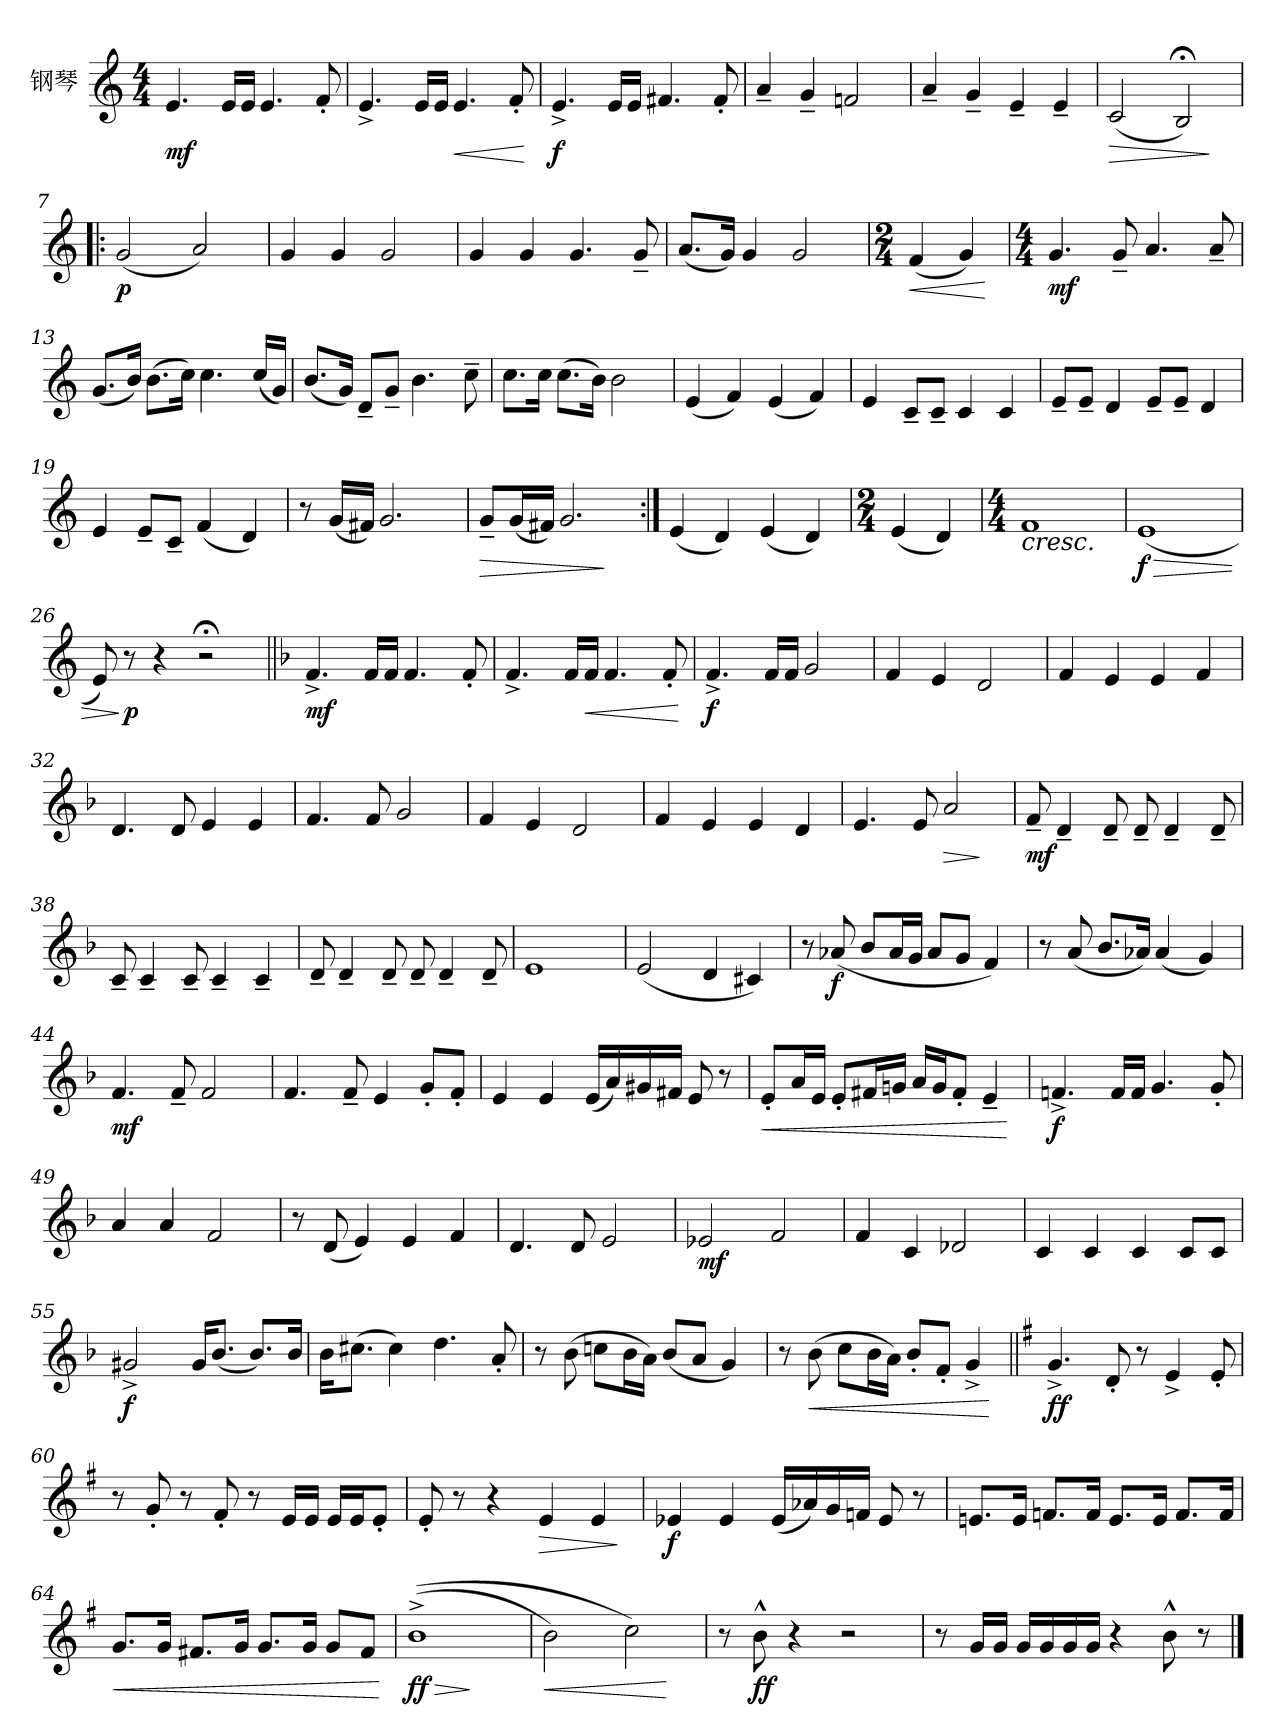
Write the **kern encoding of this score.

**kern	**dynam
*part1	*part1
*staff1	*staff1
*I"钢琴	*
*clefG2	*
*k[]	*
*M4/4	*
=1	=1
!	!LO:DY:b
4.e/	mf
16e/LL	.
16e/JJ	.
4.e/	.
8f'/	.
=2	=2
4.e^/	.
16e/LL	.
16e/JJ	.
!	!LO:HP:b
4.e/	<
8f'/	.
.	[
=3	=3
!	!LO:DY:b
4.e^/	f
16e/LL	.
16e/JJ	.
4.f#X/	.
8f#'/	.
=4	=4
4a~/	.
4g~/	.
2fn/	.
!!LO:LB:g=z
=5	=5
4a~/	.
4g~/	.
4e~/	.
4e~/	.
=6	=6
!	!LO:HP:b
(2c/	>
2B;</)	.
.	]
=7!|:	=7!|:
!	!LO:DY:b
(2g/	p
2a/)	.
=8	=8
4g/	.
4g/	.
2g/	.
!!LO:LB:g=z
=9	=9
4g/	.
4g/	.
4.g/	.
8g~/	.
=10	=10
(8.a/L	.
16g/Jk)	.
4g/	.
2g/	.
=11	=11
*M2/4	*
!	!LO:HP:b
(4f/	<
4g/)	.
.	[
=12	=12
*M4/4	*
!	!LO:DY:b
4.g/	mf
8g~/	.
4.a/	.
8a~/	.
=13	=13
(8.g/L	.
16b/Jk)	.
(8.b\L	.
16cc\Jk)	.
4.cc\	.
(16cc/LL	.
16g/JJ)	.
=14	=14
(8.b/L	.
16g/Jk)	.
8d~/L	.
8g~/J	.
4.b\	.
8cc~\	.
=15	=15
8.cc\L	.
16cc\Jk	.
(8.cc\L	.
16b\Jk)	.
2b\	.
!!LO:LB:g=z
=16	=16
(4e/	.
4f/)	.
(4e/	.
4f/)	.
=17	=17
4e/	.
8c~/L	.
8c~/J	.
4c/	.
4c/	.
=18	=18
8e~/L	.
8e~/J	.
4d/	.
8e~/L	.
8e~/J	.
4d/	.
=19	=19
4e/	.
8e~/L	.
8c~/J	.
(4f/	.
4d/)	.
=20	=20
8r	.
(16g/LL	.
16f#X/JJ)	.
2.g/	.
=21	=21
!	!LO:HP:b
8g~/L	>
(16g/L	.
16f#X/JJ)	.
2.g/	.
.	]
=22:|!	=22:|!
(4e/	.
4d/)	.
(4e/	.
4d/)	.
!!LO:LB:g=z
=23	=23
*M2/4	*
(4e/	.
4d/)	.
=24	=24
*M4/4	*
!	!LO:HP:b
!	!LO:HP:n=1:b
1f	> <
.	]
=25	=25
!	!LO:HP:b
!	!LO:DY:n=1:b
(1e	> f
.	[
=26	=26
8e/)	.
!	!LO:DY:n=1:b
8r	] p
4r	.
2r;<	.
=27||	=27||
*k[b-]	*
!	!LO:DY:b
4.f^/	mf
16f/LL	.
16f/JJ	.
4.f/	.
8f'/	.
=28	=28
4.f^/	.
16f/LL	.
!	!LO:HP:b
16f/JJ	<
4.f/	.
8f'/	.
.	[
=29	=29
!	!LO:DY:b
4.f^/	f
16f/LL	.
16f/JJ	.
2g/	.
=30	=30
4f/	.
4e/	.
2d/	.
=31	=31
4f/	.
4e/	.
4e/	.
4f/	.
!!LO:LB:g=z
=32	=32
4.d/	.
8d/	.
4e/	.
4e/	.
=33	=33
4.f/	.
8f/	.
2g/	.
=34	=34
4f/	.
4e/	.
2d/	.
=35	=35
4f/	.
4e/	.
4e/	.
4d/	.
=36	=36
4.e/	.
8e/	.
!	!LO:HP:b
2a/	>
.	]
=37	=37
!	!LO:DY:b
8f~/	mf
4d~/	.
8d~/	.
8d~/	.
4d~/	.
8d~/	.
=38	=38
8c~/	.
4c~/	.
8c~/	.
4c~/	.
4c~/	.
!!LO:LB:g=z
=39	=39
8d~/	.
4d~/	.
8d~/	.
8d~/	.
4d~/	.
8d~/	.
=40	=40
1e	.
=41	=41
(2e/	.
4d/	.
4c#X/)	.
=42	=42
8r	.
!	!LO:DY:b
(8a-X/	f
8b-/L	.
16a-/L	.
16g/JJ	.
8a-/L	.
8g/J	.
4f/)	.
=43	=43
8r	.
(8a/	.
8.b-/L	.
16a-X/Jk)	.
(4a-/	.
4g/)	.
=44	=44
!	!LO:DY:b
4.f/	mf
8f~/	.
2f/	.
=45	=45
4.f/	.
8f~/	.
4e/	.
8g'/L	.
8f'/J	.
!!LO:LB:g=z
=46	=46
4e/	.
4e/	.
(16e/LL	.
16a/)	.
16g#X/	.
16f#X/JJ	.
8e/	.
8r	.
=47	=47
!	!LO:HP:b
8e'/L	<
16a/L	.
16e/JJ	.
8e'/L	.
16f#X/L	.
16gn/JJ	.
16a/LL	.
16g/J	.
8f#'/J	.
4e~/	.
.	[
=48	=48
!	!LO:DY:b
4.fn^/	f
16f/LL	.
16f/JJ	.
4.g/	.
8g'/	.
=49	=49
4a/	.
4a/	.
2f/	.
=50	=50
8r	.
(8d/	.
4e/)	.
4e/	.
4f/	.
=51	=51
4.d/	.
8d/	.
2e/	.
!!LO:LB:g=z
=52	=52
!	!LO:DY:b
2e-X/	mf
2f/	.
=53	=53
4f/	.
4c/	.
2d-X/	.
=54	=54
4c/	.
4c/	.
4c/	.
8c/L	.
8c/J	.
=55	=55
!	!LO:DY:b
2g#X^/	f
16g#/KL	.
(8.b-/J	.
8.b-/L)	.
16b-/Jk	.
=56	=56
16b-\KL	.
(8.cc#X\J	.
4cc#\)	.
4.dd\	.
8a'/	.
=57	=57
8r	.
(8b-\	.
8ccn\L	.
16b-\L	.
16a\JJ)	.
(8b-/L	.
8a/J	.
4g/)	.
!!LO:LB:g=z
=58	=58
8r	.
!	!LO:HP:b
(8b-\	<
8cc\L	.
16b-\L	.
16a\JJ)	.
8b-'/L	.
8f'/J	.
4g^/	.
.	[
=59||	=59||
*k[f#]	*
!	!LO:DY:b
4.g^/	ff
8d'/	.
8r	.
4e^/	.
8e'/	.
=60	=60
8r	.
8g'/	.
8r	.
8f#'/	.
8r	.
16e/LL	.
16e/JJ	.
16e/LL	.
16e/J	.
8e'/J	.
=61	=61
8e'/	.
8r	.
4r	.
!	!LO:HP:b
4e/	>
4e/	.
.	]
=62	=62
!	!LO:DY:b
4e-X/	f
4e-/	.
(16e-/LL	.
16a-X/)	.
16g/	.
16fn/JJ	.
8e-/	.
8r	.
!!LO:PB:g=z
=63	=63
8.en/L	.
16e/Jk	.
8.fn/L	.
16f/Jk	.
8.e/L	.
16e/Jk	.
8.f/L	.
16f/Jk	.
=64	=64
!	!LO:HP:b
8.g/L	<
16g/Jk	.
8.f#X/L	.
16g/Jk	.
8.g/L	.
16g/Jk	.
8g/L	.
8f#/J	.
.	[
=65	=65
!	!LO:HP:b
!	!LO:DY:n=1:b
((1b^	> ff
.	]
=66	=66
!	!LO:HP:b
2b\)	<
2cc\)	.
.	[
=67	=67
8r	.
!	!LO:DY:b
8b^^\	ff
4r	.
2r	.
=68	=68
8r	.
16g/LL	.
16g/JJ	.
16g/LL	.
16g/	.
16g/	.
16g/JJ	.
4r	.
8b^^\	.
8r	.
==	==
*-	*-
